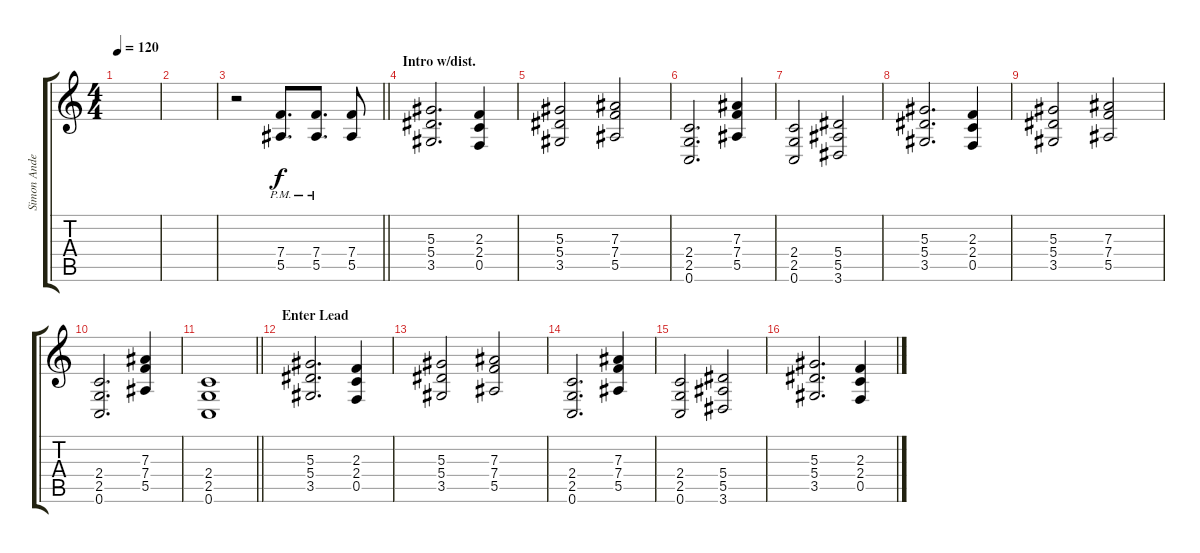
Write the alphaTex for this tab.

\track ("Simon Andersson (Rhythm)" "Simon Ande") {instrument distortionguitar}
\staff {score tabs}
\tuning (C4 G3 Eb3 Bb2 F2 C2) {hide}
\ts (4 4)
\tempo 120
\clef g2
\ks c
|
|
\barLineRight lightlight
r.2 (7.4{pm} 5.5{pm}).8{d} (7.4{pm} 5.5{pm}).8{d} (7.4 5.5).8 |
\section ("" "Intro w/dist.")
(5.3 5.4 3.5).2{d} (2.3 2.4 0.5).4 |
(5.3 5.4 3.5).2 (7.3 7.4 5.5).2 |
(2.4 2.5 0.6).2{d} (7.3 7.4 5.5).4 |
(2.4 2.5 0.6).2 (5.4 5.5 3.6).2 |
(5.3 5.4 3.5).2{d} (2.3 2.4 0.5).4 |
(5.3 5.4 3.5).2 (7.3 7.4 5.5).2 |
(2.4 2.5 0.6).2{d} (7.3 7.4 5.5).4 |
\barLineRight lightlight
(2.4 2.5 0.6).1 |
\section ("" "Enter Lead")
(5.3 5.4 3.5).2{d} (2.3 2.4 0.5).4 |
(5.3 5.4 3.5).2 (7.3 7.4 5.5).2 |
(2.4 2.5 0.6).2{d} (7.3 7.4 5.5).4 |
(2.4 2.5 0.6).2 (5.4 5.5 3.6).2 |
(5.3 5.4 3.5).2{d} (2.3 2.4 0.5).4
